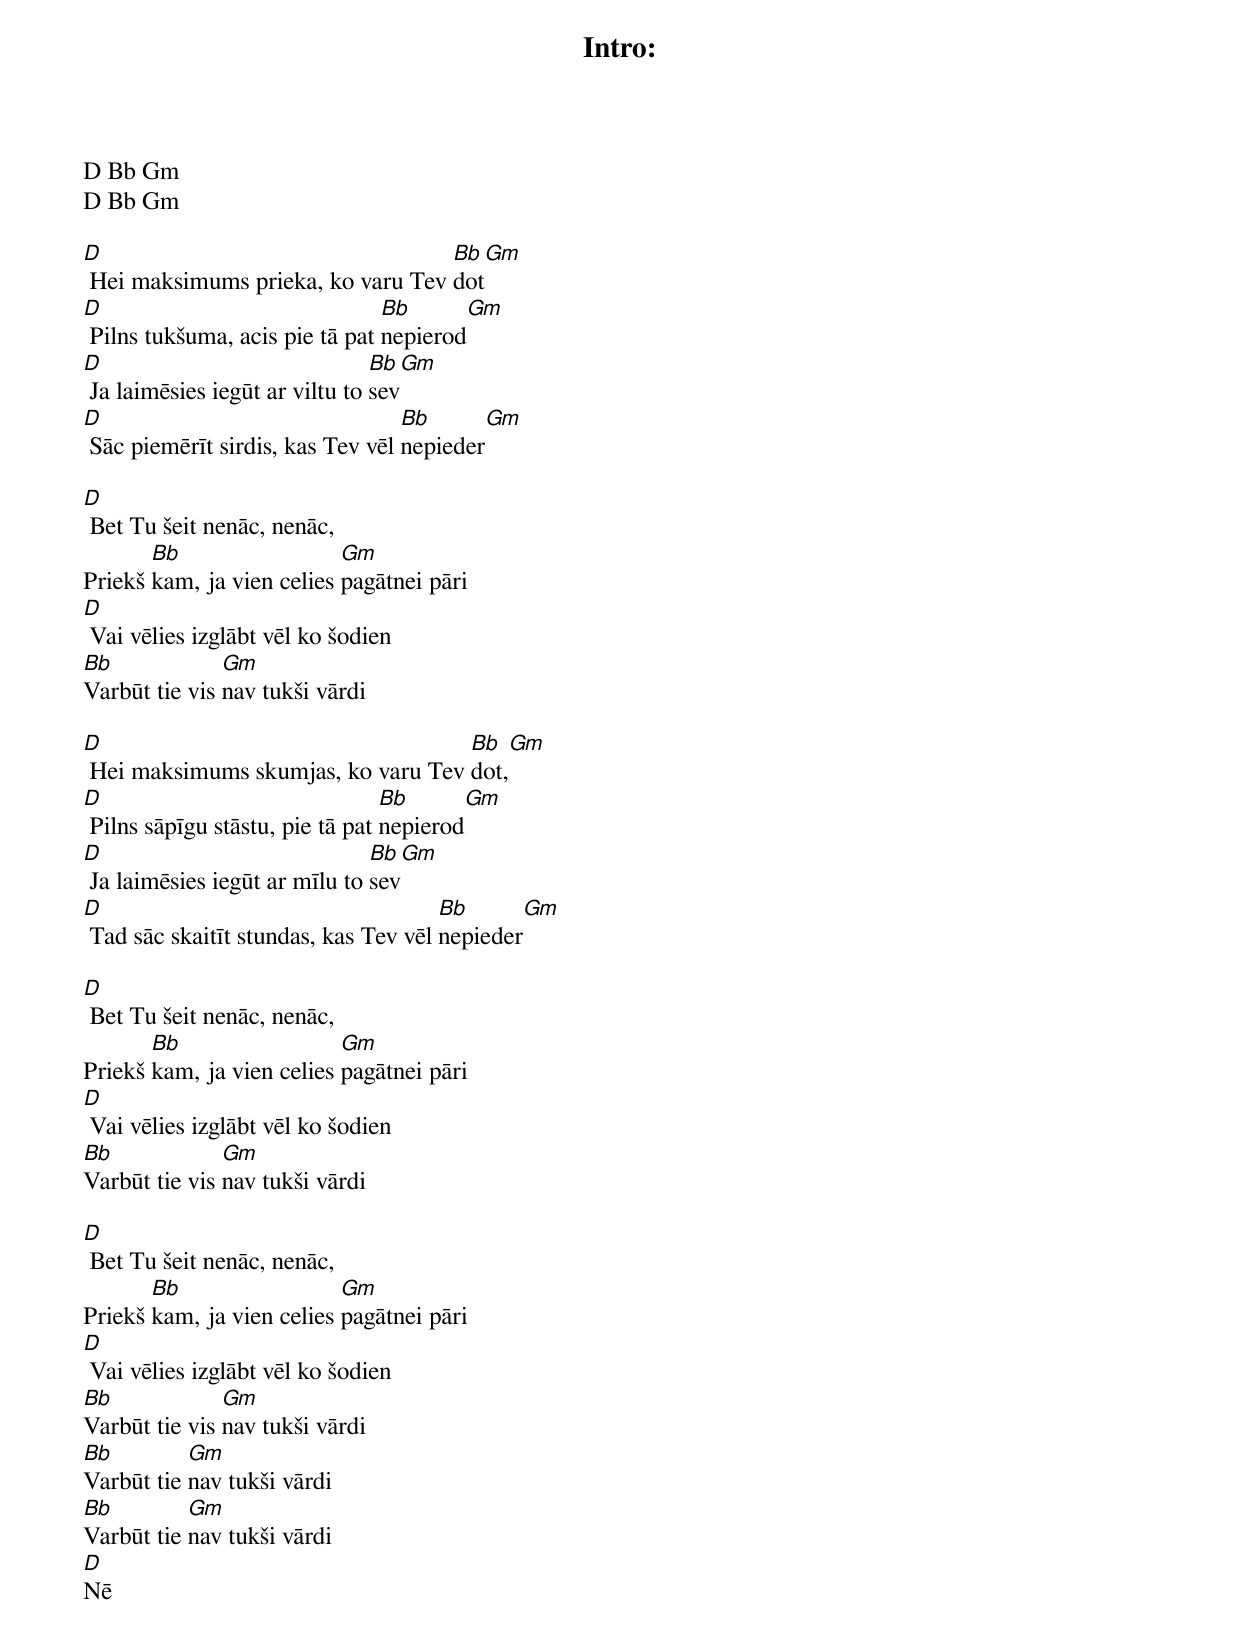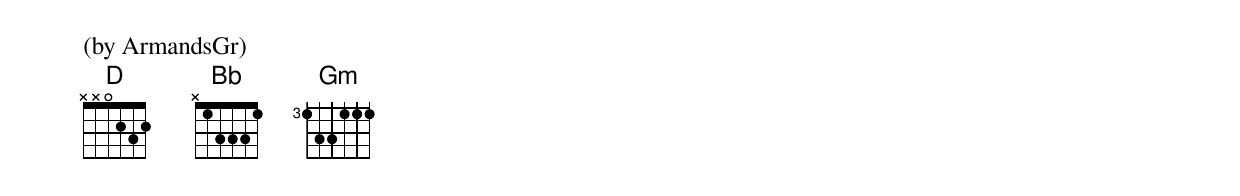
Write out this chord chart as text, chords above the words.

Intro:
D Bb Gm
D Bb Gm

D                                  Bb      Gm
 Hei maksimums prieka, ko varu Tev dot
D                               Bb         Gm
 Pilns tukšuma, acis pie tā pat nepierod
D                               Bb         Gm
 Ja laimēsies iegūt ar viltu to sev
D                                 Bb       Gm
 Sāc piemērīt sirdis, kas Tev vēl nepieder

D
 Bet Tu šeit nenāc, nenāc,
       Bb                  Gm
Priekš kam, ja vien celies pagātnei pāri
D
 Vai vēlies izglābt vēl ko šodien
Bb             Gm
Varbūt tie vis nav tukši vārdi

D                                   Bb     Gm
 Hei maksimums skumjas, ko varu Tev dot,
D                                Bb        Gm
 Pilns sāpīgu stāstu, pie tā pat nepierod
D                              Bb          Gm
 Ja laimēsies iegūt ar mīlu to sev
D                                     Bb        Gm
 Tad sāc skaitīt stundas, kas Tev vēl nepieder

D
 Bet Tu šeit nenāc, nenāc,
       Bb                  Gm
Priekš kam, ja vien celies pagātnei pāri
D
 Vai vēlies izglābt vēl ko šodien
Bb             Gm
Varbūt tie vis nav tukši vārdi

D
 Bet Tu šeit nenāc, nenāc,
       Bb                  Gm
Priekš kam, ja vien celies pagātnei pāri
D
 Vai vēlies izglābt vēl ko šodien
Bb             Gm
Varbūt tie vis nav tukši vārdi
Bb         Gm
Varbūt tie nav tukši vārdi
Bb         Gm
Varbūt tie nav tukši vārdi
D
Nē

(by ArmandsGr)
